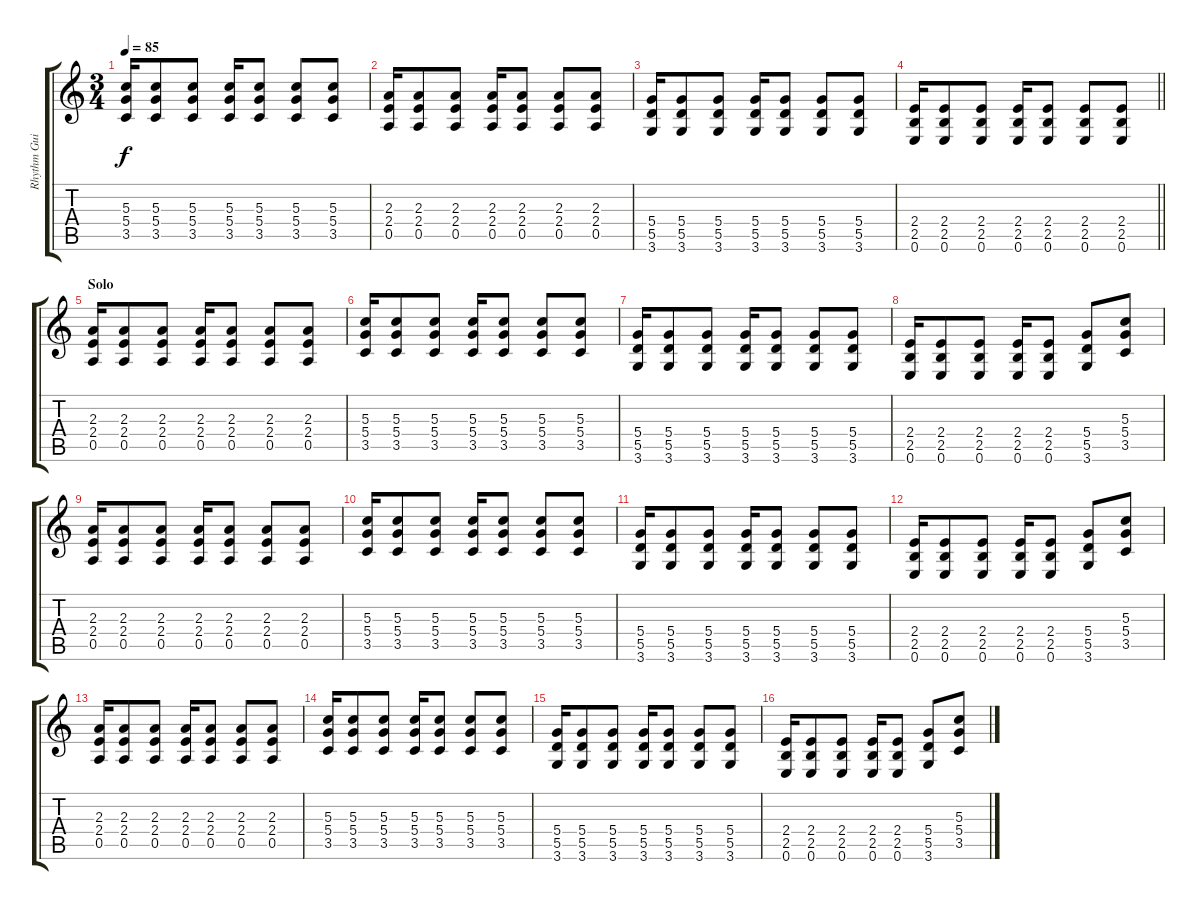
\track ("Rhythm Guitar (Hassan)" "Rhythm Gui") {instrument acousticguitarsteel}
\staff {score tabs}
\tuning (E4 B3 G3 D3 A2 E2) {hide}
\ts (3 4)
\tempo 85
\clef g2
\ks c
(5.3 5.4 3.5).16{dy f} (5.3 5.4 3.5).8 (5.3 5.4 3.5).8 (5.3 5.4 3.5).16 (5.3 5.4 3.5).8 (5.3 5.4 3.5).8 (5.3 5.4 3.5).8 |
(2.3 2.4 0.5).16 (2.3 2.4 0.5).8 (2.3 2.4 0.5).8 (2.3 2.4 0.5).16 (2.3 2.4 0.5).8 (2.3 2.4 0.5).8 (2.3 2.4 0.5).8 |
(5.4 5.5 3.6).16 (5.4 5.5 3.6).8 (5.4 5.5 3.6).8 (5.4 5.5 3.6).16 (5.4 5.5 3.6).8 (5.4 5.5 3.6).8 (5.4 5.5 3.6).8 |
\barLineRight lightlight
(2.4 2.5 0.6).16 (2.4 2.5 0.6).8 (2.4 2.5 0.6).8 (2.4 2.5 0.6).16 (2.4 2.5 0.6).8 (2.4 2.5 0.6).8 (2.4 2.5 0.6).8 |
\section ("" "Solo")
(2.3 2.4 0.5).16 (2.3 2.4 0.5).8 (2.3 2.4 0.5).8 (2.3 2.4 0.5).16 (2.3 2.4 0.5).8 (2.3 2.4 0.5).8 (2.3 2.4 0.5).8 |
(5.3 5.4 3.5).16 (5.3 5.4 3.5).8 (5.3 5.4 3.5).8 (5.3 5.4 3.5).16 (5.3 5.4 3.5).8 (5.3 5.4 3.5).8 (5.3 5.4 3.5).8 |
(5.4 5.5 3.6).16 (5.4 5.5 3.6).8 (5.4 5.5 3.6).8 (5.4 5.5 3.6).16 (5.4 5.5 3.6).8 (5.4 5.5 3.6).8 (5.4 5.5 3.6).8 |
(2.4 2.5 0.6).16 (2.4 2.5 0.6).8 (2.4 2.5 0.6).8 (2.4 2.5 0.6).16 (2.4 2.5 0.6).8 (5.4 5.5 3.6).8 (5.3 5.4 3.5).8 |
(2.3 2.4 0.5).16 (2.3 2.4 0.5).8 (2.3 2.4 0.5).8 (2.3 2.4 0.5).16 (2.3 2.4 0.5).8 (2.3 2.4 0.5).8 (2.3 2.4 0.5).8 |
(5.3 5.4 3.5).16 (5.3 5.4 3.5).8 (5.3 5.4 3.5).8 (5.3 5.4 3.5).16 (5.3 5.4 3.5).8 (5.3 5.4 3.5).8 (5.3 5.4 3.5).8 |
(5.4 5.5 3.6).16 (5.4 5.5 3.6).8 (5.4 5.5 3.6).8 (5.4 5.5 3.6).16 (5.4 5.5 3.6).8 (5.4 5.5 3.6).8 (5.4 5.5 3.6).8 |
(2.4 2.5 0.6).16 (2.4 2.5 0.6).8 (2.4 2.5 0.6).8 (2.4 2.5 0.6).16 (2.4 2.5 0.6).8 (5.4 5.5 3.6).8 (5.3 5.4 3.5).8 |
(2.3 2.4 0.5).16 (2.3 2.4 0.5).8 (2.3 2.4 0.5).8 (2.3 2.4 0.5).16 (2.3 2.4 0.5).8 (2.3 2.4 0.5).8 (2.3 2.4 0.5).8 |
(5.3 5.4 3.5).16 (5.3 5.4 3.5).8 (5.3 5.4 3.5).8 (5.3 5.4 3.5).16 (5.3 5.4 3.5).8 (5.3 5.4 3.5).8 (5.3 5.4 3.5).8 |
(5.4 5.5 3.6).16 (5.4 5.5 3.6).8 (5.4 5.5 3.6).8 (5.4 5.5 3.6).16 (5.4 5.5 3.6).8 (5.4 5.5 3.6).8 (5.4 5.5 3.6).8 |
(2.4 2.5 0.6).16 (2.4 2.5 0.6).8 (2.4 2.5 0.6).8 (2.4 2.5 0.6).16 (2.4 2.5 0.6).8 (5.4 5.5 3.6).8 (5.3 5.4 3.5).8
